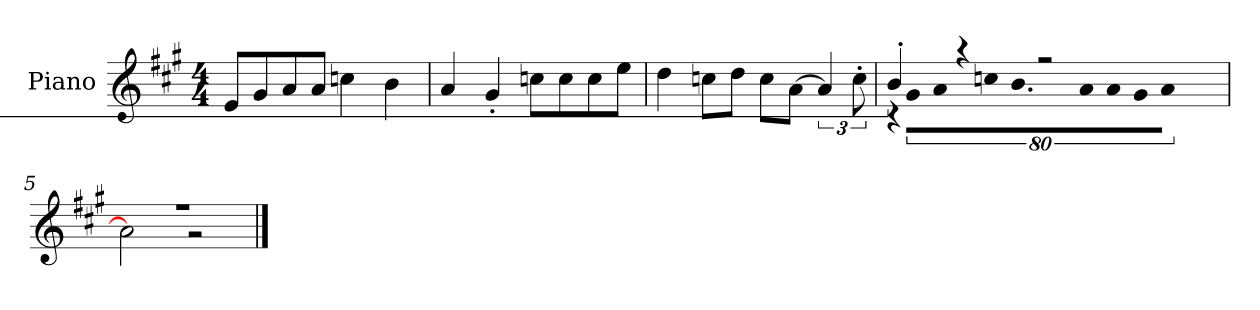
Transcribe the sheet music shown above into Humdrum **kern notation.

**kern
*part1
*staff1
*I"Piano
*I'P-no
*clefG2
*k[f#c#g#]
*M4/4
*MM90
=1
8e/L
8g#/
8a/
8a/J
4ccn\
4b\
=2
4a/
4g#'/
8ccn\L
8cc\
8cc\
8ee\J
=3
4dd\
8ccn\L
8dd\J
8cc\L
[8a\J
6a/]
12cc'\
=4
*^
!	!LO:N:vis=16
4b'/	1920%107r
!	!LO:N:vis=8
.	640%71g#\L
!	!LO:N:vis=8
.	640%71a\
4r	.
!	!LO:N:vis=8
.	640%71ccn\
.	9.b\
2r	.
!	!LO:N:vis=8
.	640%71a\
!	!LO:N:vis=8
.	640%71a\
!	!LO:N:vis=8
.	640%71g#\
!	!LO:N:vis=8
.	[640%71a\J
.	960ryy
=5	=5
1r	2a\]
.	2r
*v	*v
==
*-
